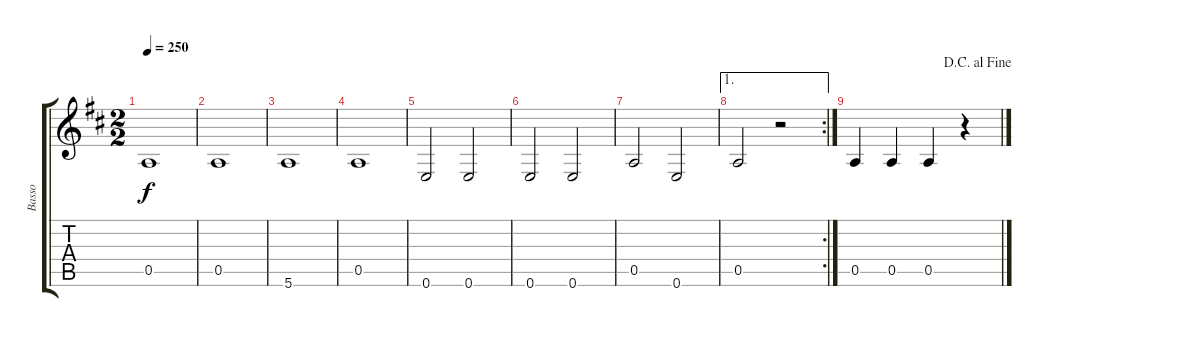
\track ("Basso" "Basso") {instrument electricbassfinger bank 100}
\staff {score tabs}
\tuning (E4 B3 G3 D3 A2 E2) {hide}
\ts (2 2)
\tempo 250
\clef g2
\ks d
0.5.1{dy f} |
0.5.1 |
5.6.1 |
0.5.1 |
0.6.2 0.6.2 |
0.6.2 0.6.2 |
0.5.2 0.6.2 |
\ae 1
\rc 2
0.5.2 r.2 |
\jump dacapoalfine
0.5.4 0.5.4 0.5.4 r.4
